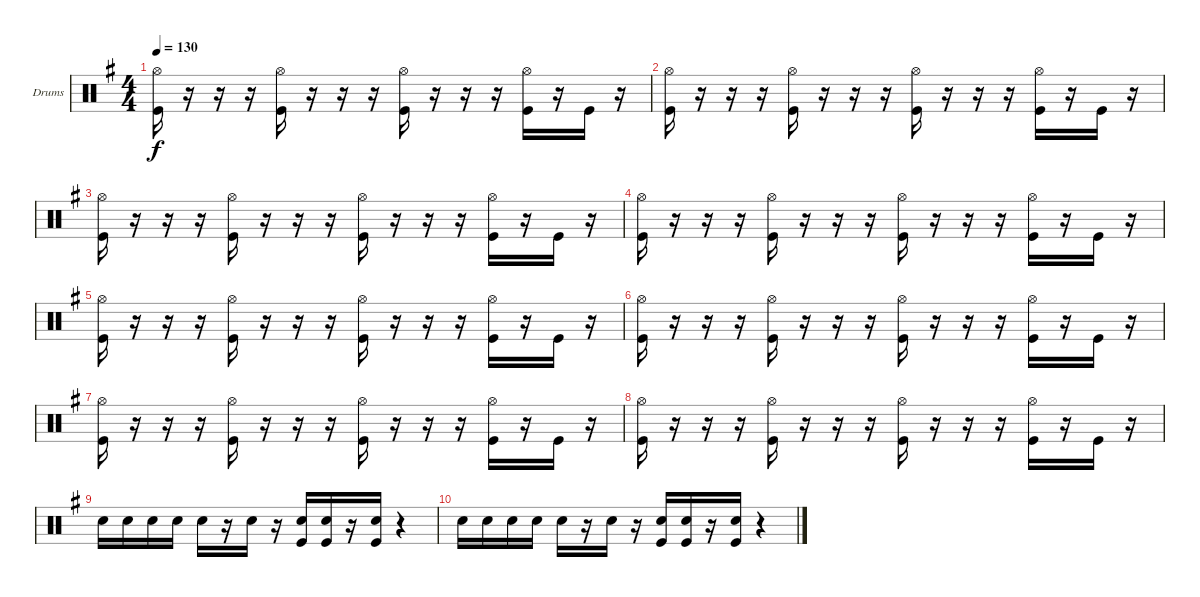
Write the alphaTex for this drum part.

\bracketExtendMode groupsimilarinstruments
\firstSystemTrackNameOrientation horizontal
\otherSystemsTrackNameOrientation horizontal
\track ("Drum" "Drums") {instrument percussion}
\staff {score}
\articulation defaults
\ts (4 4)
\tempo 130
\clef neutral
\scale
1.04288
\ks g
("Hi-Hat (open)" "Kick (hit)").16{dy f} r.16 r.16 r.16 ("Hi-Hat (open)" "Kick (hit)").16 r.16 r.16 r.16 ("Hi-Hat (open)" "Kick (hit)").16 r.16 r.16 r.16 ("Hi-Hat (open)" "Kick (hit)").16 r.16 "Kick (hit)".16 r.16 |
\scale
0.957125 ("Hi-Hat (open)" "Kick (hit)").16 r.16 r.16 r.16 ("Hi-Hat (open)" "Kick (hit)").16 r.16 r.16 r.16 ("Hi-Hat (open)" "Kick (hit)").16 r.16 r.16 r.16 ("Hi-Hat (open)" "Kick (hit)").16 r.16 "Kick (hit)".16 r.16 |
\scale
1.04288 ("Hi-Hat (open)" "Kick (hit)").16 r.16 r.16 r.16 ("Hi-Hat (open)" "Kick (hit)").16 r.16 r.16 r.16 ("Hi-Hat (open)" "Kick (hit)").16 r.16 r.16 r.16 ("Hi-Hat (open)" "Kick (hit)").16 r.16 "Kick (hit)".16 r.16 |
\scale
0.957125 ("Hi-Hat (open)" "Kick (hit)").16 r.16 r.16 r.16 ("Hi-Hat (open)" "Kick (hit)").16 r.16 r.16 r.16 ("Hi-Hat (open)" "Kick (hit)").16 r.16 r.16 r.16 ("Hi-Hat (open)" "Kick (hit)").16 r.16 "Kick (hit)".16 r.16 |
\scale
1.04288 ("Hi-Hat (open)" "Kick (hit)").16 r.16 r.16 r.16 ("Hi-Hat (open)" "Kick (hit)").16 r.16 r.16 r.16 ("Hi-Hat (open)" "Kick (hit)").16 r.16 r.16 r.16 ("Hi-Hat (open)" "Kick (hit)").16 r.16 "Kick (hit)".16 r.16 |
\scale
0.957125 ("Hi-Hat (open)" "Kick (hit)").16 r.16 r.16 r.16 ("Hi-Hat (open)" "Kick (hit)").16 r.16 r.16 r.16 ("Hi-Hat (open)" "Kick (hit)").16 r.16 r.16 r.16 ("Hi-Hat (open)" "Kick (hit)").16 r.16 "Kick (hit)".16 r.16 |
\scale
1.04288 ("Hi-Hat (open)" "Kick (hit)").16 r.16 r.16 r.16 ("Hi-Hat (open)" "Kick (hit)").16 r.16 r.16 r.16 ("Hi-Hat (open)" "Kick (hit)").16 r.16 r.16 r.16 ("Hi-Hat (open)" "Kick (hit)").16 r.16 "Kick (hit)".16 r.16 |
\scale
0.957125 ("Hi-Hat (open)" "Kick (hit)").16 r.16 r.16 r.16 ("Hi-Hat (open)" "Kick (hit)").16 r.16 r.16 r.16 ("Hi-Hat (open)" "Kick (hit)").16 r.16 r.16 r.16 ("Hi-Hat (open)" "Kick (hit)").16 r.16 "Kick (hit)".16 r.16 |
\scale
1.04288 "Snare (hit) 2".16 "Snare (hit) 2".16 "Snare (hit) 2".16 "Snare (hit) 2".16 "Snare (hit) 2".16 r.16 "Snare (hit) 2".16 r.16 ("Snare (hit) 2" "Kick (hit)").16 ("Snare (hit) 2" "Kick (hit)").16 r.16 ("Snare (hit) 2" "Kick (hit)").16 r.4 |
\scale
0.957125 "Snare (hit) 2".16 "Snare (hit) 2".16 "Snare (hit) 2".16 "Snare (hit) 2".16 "Snare (hit) 2".16 r.16 "Snare (hit) 2".16 r.16 ("Snare (hit) 2" "Kick (hit)").16 ("Snare (hit) 2" "Kick (hit)").16 r.16 ("Snare (hit) 2" "Kick (hit)").16 r.4
